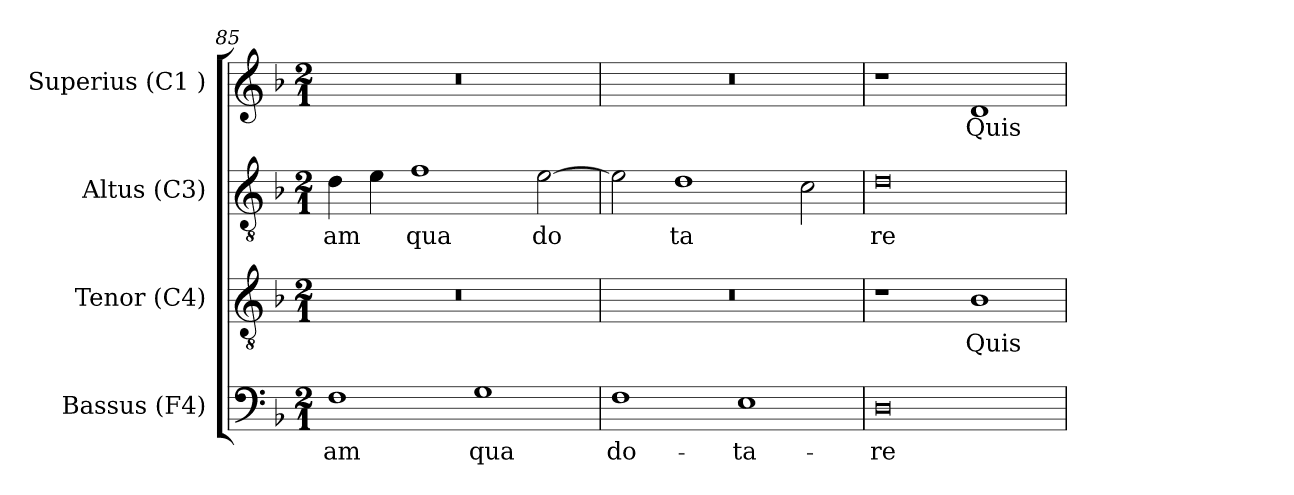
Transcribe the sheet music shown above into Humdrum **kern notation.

**kern	**text	**kern	**text	**kern	**text	**kern	**text
*part4	*part4	*part3	*part3	*part2	*part2	*part1	*part1
*staff4	*staff4	*staff3	*staff3	*staff2	*staff2	*staff1	*staff1
*I"Bassus (F4)	*	*I"Tenor (C4)	*	*I"Altus (C3)	*	*I"Superius (C1 )	*
*I'B.	*	*I'T.	*	*I'A.	*	*I'S.	*
*clefF4	*	*clefGv2	*	*clefGv2	*	*clefG2	*
*k[b-]	*	*k[b-]	*	*k[b-]	*	*k[b-]	*
*F:	*	*F:	*	*F:	*	*F:	*
*M2/1	*	*M2/1	*	*M2/1	*	*M2/1	*
=85	=85	=85	=85	=85	=85	=85	=85
!	!LO:LY:b:cj	!	!	!	!LO:LY:b:cj	!	!
1F	-am	0r	.	4d\	-am	0r	.
!	!	!	!	!	!LO:LY:b:cj	!	!
.	.	.	.	4e\	.	.	.
!	!	!	!	!	!LO:LY:b:cj	!	!
.	.	.	.	1f	qua	.	.
!	!LO:LY:b:cj	!	!	!	!	!	!
1G	qua	.	.	.	.	.	.
!	!	!	!	!	!LO:LY:b:cj	!	!
.	.	.	.	[>2e\	do-	.	.
=86	=86	=86	=86	=86	=86	=86	=86
!	!LO:LY:b:cj	!	!	!	!LO:LY:b:cj	!	!
1F	do-	0r	.	2e\]	--	0r	.
!	!	!	!	!	!LO:LY:b:cj	!	!
.	.	.	.	1d	-ta-	.	.
!	!LO:LY:b:cj	!	!	!	!	!	!
1E	-ta-	.	.	.	.	.	.
!	!	!	!	!	!LO:LY:b:cj	!	!
.	.	.	.	2c\	--	.	.
=87	=87	=87	=87	=87	=87	=87	=87
!	!LO:LY:b:cj	!	!	!	!LO:LY:b:cj	!	!
0D	-re	1r	.	0d	-re	1r	.
!	!	!	!LO:LY:b:cj	!	!	!	!LO:LY:b:cj
.	.	1B-	Quis	.	.	1d	Quis
=	=	=	=	=	=	=	=
*-	*-	*-	*-	*-	*-	*-	*-
